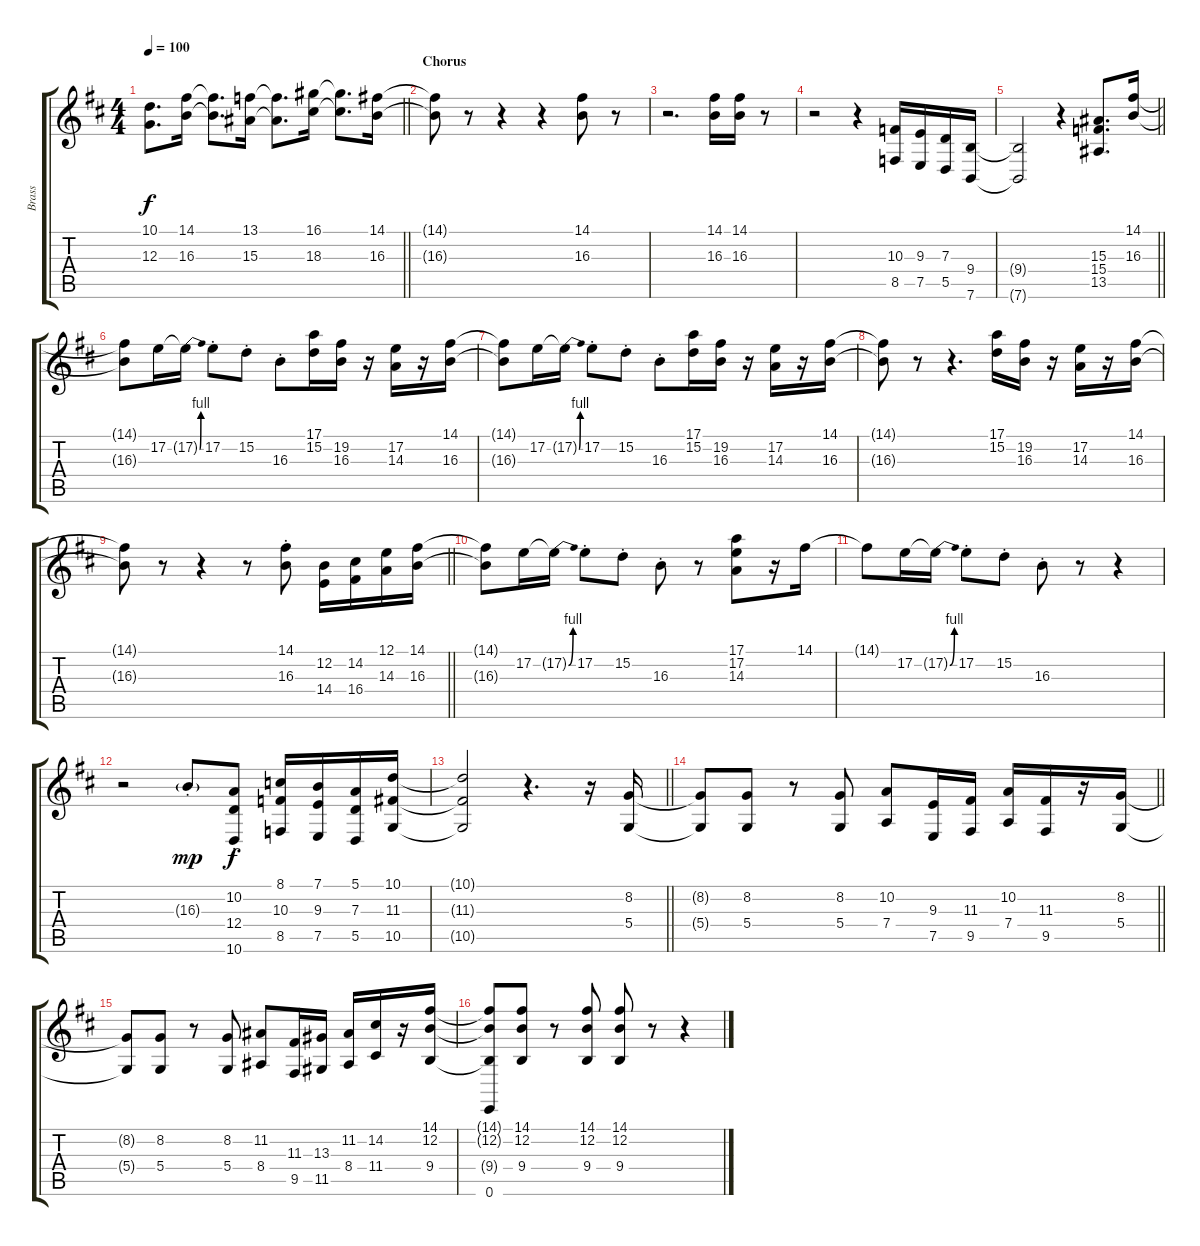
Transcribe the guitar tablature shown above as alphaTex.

\track ("Brass" "Brass") {instrument brasssection}
\staff {score tabs}
\tuning (E4 B3 G3 D3 A2 E2) {hide}
\ts (4 4)
\tempo 100
\clef g2
\barLineRight lightlight
\ks bminor
(10.1{t} 12.3{t}).8{d dy f} (14.1 16.3).16 (14.1{t} 16.3{t}).8{d} (13.1 15.3).16 (13.1{t} 15.3{t}).8{d} (16.1 18.3).16 (16.1{t} 18.3{t}).8{d} (14.1 16.3).16 |
\section ("" "Chorus")
(14.1{t} 16.3{t}).8 r.8 r.4 r.4 (14.1 16.3).8 r.8 |
r.2{d} (14.1 16.3).16 (14.1 16.3).16 r.8 |
r.2 r.4 (10.3 8.5).16 (9.3 7.5).16 (7.3 5.5).16 (9.4 7.6).16 |
\barLineRight lightlight
(9.4{t} 7.6{t}).2 r.4 (15.3 15.4 13.5).8{d} (14.1 16.3).16 |
(14.1{t} 16.3{t}).8 17.2.16 17.2{be (bend 0 0 60 4) t}.16 17.2{st}.8 15.2{st}.8 16.3{st}.8 (17.1 15.2).16 (19.2 16.3).16 r.16 (17.2 14.3).16 r.16 (14.1 16.3).16 |
(14.1{t} 16.3{t}).8 17.2.16 17.2{be (bend 0 0 60 4) t}.16 17.2{st}.8 15.2{st}.8 16.3{st}.8 (17.1 15.2).16 (19.2 16.3).16 r.16 (17.2 14.3).16 r.16 (14.1 16.3).16 |
(14.1{t} 16.3{t}).8 r.8 r.4{d} (17.1 15.2).16 (19.2 16.3).16 r.16 (17.2 14.3).16 r.16 (14.1 16.3).16 |
\barLineRight lightlight
(14.1{t} 16.3{t}).8 r.8 r.4 r.8 (14.1{st} 16.3{st}).8 (12.2 14.4).16 (14.2 16.4).16 (12.1 14.3).16 (14.1 16.3).16 |
(14.1{t} 16.3{t}).8 17.2.16 17.2{be (bend 0 0 60 4) t}.16 17.2{st}.8 15.2{st}.8 16.3{st}.8 r.8 (17.1 17.2 14.3).8 r.16 14.1.16 |
14.1{t}.8 17.2.16 17.2{be (bend 0 0 60 4) t}.16 17.2{st}.8 15.2{st}.8 16.3{st}.8 r.8 r.4 |
r.2 16.3{g st}.8{dy mp} (10.2 12.4{st} 10.6{st}).8{dy f} (8.1 10.3 8.5).16 (7.1 9.3 7.5).16 (5.1 7.3 5.5).16 (10.1 11.3 10.5).16 |
\barLineRight lightlight
(10.1{t} 11.3{t} 10.5{t}).2 r.4{d} r.16 (8.2 5.4).16 |
\barLineRight lightlight
(8.2{t} 5.4{t}).8 (8.2 5.4).8 r.8 (8.2 5.4).8 (10.2 7.4).8 (9.3 7.5).16 (11.3 9.5).16 (10.2 7.4).16 (11.3 9.5).16 r.16 (8.2 5.4).16 |
(8.2{t} 5.4{t}).8 (8.2 5.4).8 r.8 (8.2 5.4).8 (11.2 8.4).8 (11.3 9.5).16 (13.3 11.5).16 (11.2 8.4).16 (14.2 11.4).16 r.16 (14.1 12.2 9.4).16 |
(14.1{t} 12.2{t} 9.4{t} 0.6).8 (14.1 12.2 9.4).8 r.8 (14.1 12.2 9.4).8 (14.1 12.2 9.4).8 r.8 r.4
